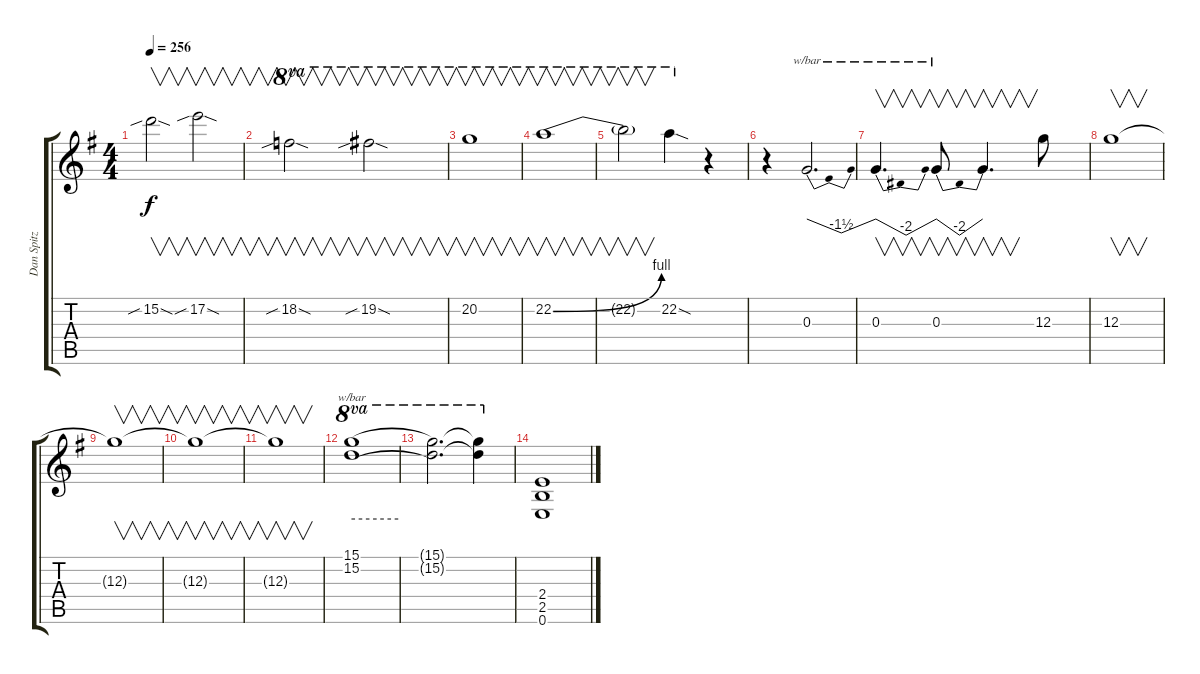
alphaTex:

\track ("Dan Spitz" "Dan Spitz") {instrument overdrivenguitar}
\staff {score tabs}
\tuning (E4 B3 G3 D3 A2 E2) {hide}
\ts (4 4)
\tempo 256
\clef g2
\ks g
15.2{sib sod}.2{v dy f} 17.2{sib sod}.2{v} |
18.2{sib sod}.2{v ot 8va} 19.2{sib sod}.2{v ot 8va} |
20.2.1{v ot 8va} |
22.2{be (bend 0 0 60 4)}.1{v ot 8va} |
22.2{t}.2{v ot 8va} 22.2{sod}.4{ot 8va} r.4 |
r.4 0.3.2{d tbe (dip default 0 0 30 -6 60 0)} |
0.3.4{v d tbe (dip default 0 0 30 -8 60 0)} 0.3.8{v tbe (dip default 0 0 30 -8 60 0)} 0.3{t}.4{v d} 12.3.8 |
12.3.1{v} |
12.3{t}.1{v} |
12.3{t}.1{v} |
12.3{t}.1{v} |
(15.1 15.2).1{tbe (hold default 0 0 60 0) ot 8va} |
(15.1{t} 15.2{t}).2{d ot 8va} (15.1{t} 15.2{t}).4{ot 8va} |
(2.4 2.5 0.6).1
